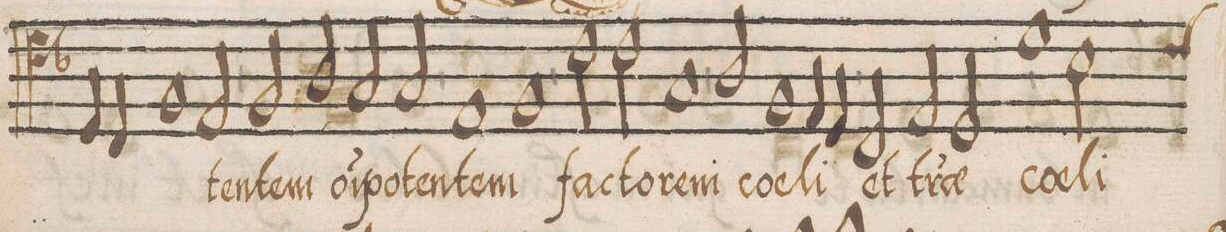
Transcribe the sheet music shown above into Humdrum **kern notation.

**kern	**text
*I"ALTVS	*
*clefC4	*
*k[b-]	*
*met()	*
*M2/1	*
4D/	.
4C/	.
1F	.
2E/	-ten-
=5-	=5-
2F/	-tem
2A/	o(m-
2G/	-n)i-
2G/	-po-
=6-	=6-
1E	-ten-
1F	-tem
=7-	=7-
2c\	fac-
2c\	-to-
1G	-rem
=8-	=8-
2A/	coe-
1F	.
4E/	-li
4D/	.
=9-	=9-
2C/	et
2E/	t(er)-
2D/	-rae
1d	c(oe)-
=10-	=10-
*custos:c	*
2B-\	-li
*-	*-
